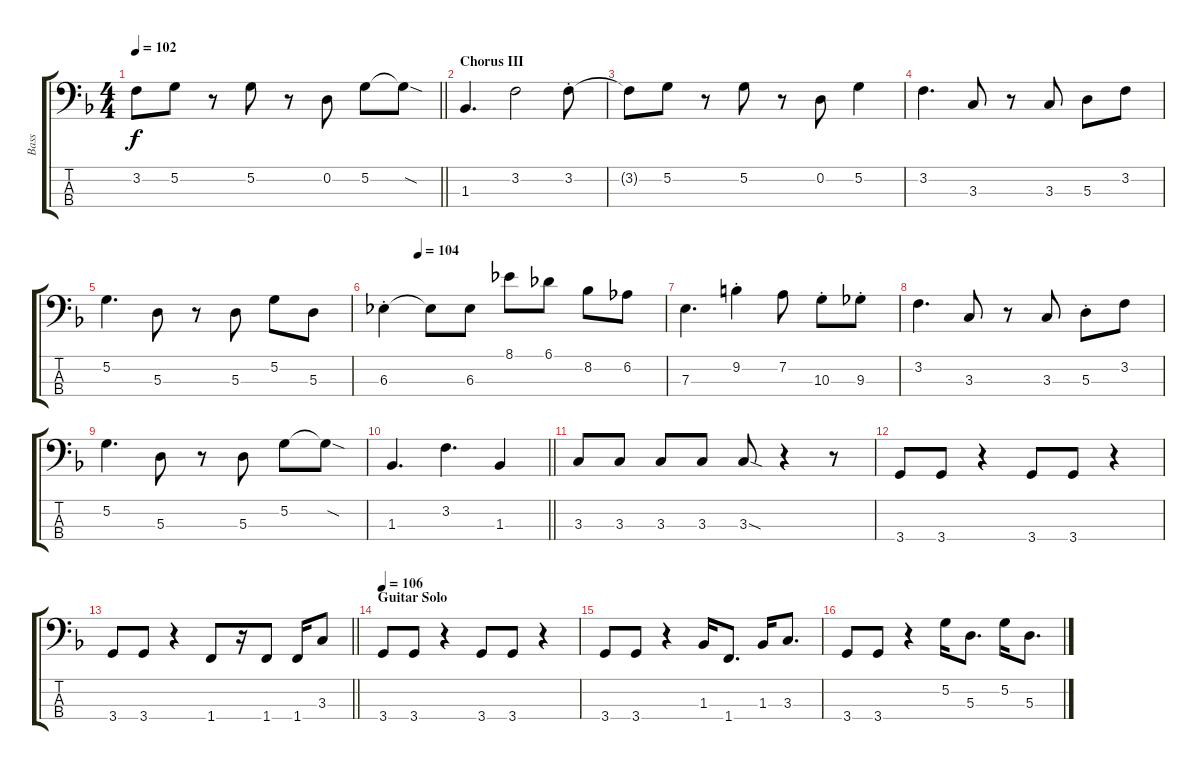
\track ("Bass" "Bass") {instrument electricbassfinger}
\staff {score tabs}
\tuning (G2 D2 A1 E1) {hide}
\ts (4 4)
\tempo 102
\clef f4
\barLineRight lightlight
\ks f
3.2{t}.8{dy f} 5.2.8 r.8 5.2.8 r.8 0.2.8 5.2.8 5.2{sod t}.8 |
\section ("" "Chorus III")
1.3.4{d} 3.2.2 3.2{st}.8 |
3.2{t}.8 5.2.8 r.8 5.2.8 r.8 0.2.8 5.2.4 |
3.2.4{d} 3.3.8 r.8 3.3.8 5.3.8 3.2.8 |
5.2.4{d} 5.3.8 r.8 5.3.8 5.2.8 5.3.8 |
\tempo (104 0.125)
6.3{st}.4 6.3{t}.8 6.3.8 8.1.8 6.1.8 8.2.8 6.2.8 |
7.3.4{d} 9.2{st}.4 7.2.8 10.3{st}.8 9.3{st}.8 |
3.2.4{d} 3.3.8 r.8 3.3.8 5.3{st}.8 3.2.8 |
5.2.4{d} 5.3.8 r.8 5.3.8 5.2.8 5.2{sod t}.8 |
\barLineRight lightlight
1.3.4{d} 3.2.4{d} 1.3.4 |
3.3.8 3.3.8 3.3.8 3.3.8 3.3{sod}.8 r.4 r.8 |
3.4.8 3.4.8 r.4 3.4.8 3.4.8 r.4 |
\barLineRight lightlight
3.4.8 3.4.8 r.4 1.4.8 r.16 1.4.8 1.4.16 3.3.8 |
\section ("" "Guitar Solo")
\tempo 106
3.4.8 3.4.8 r.4 3.4.8 3.4.8 r.4 |
3.4.8 3.4.8 r.4 1.3.16 1.4.8{d} 1.3.16 3.3.8{d} |
3.4.8 3.4.8 r.4 5.2.16 5.3.8{d} 5.2.16 5.3.8{d}
